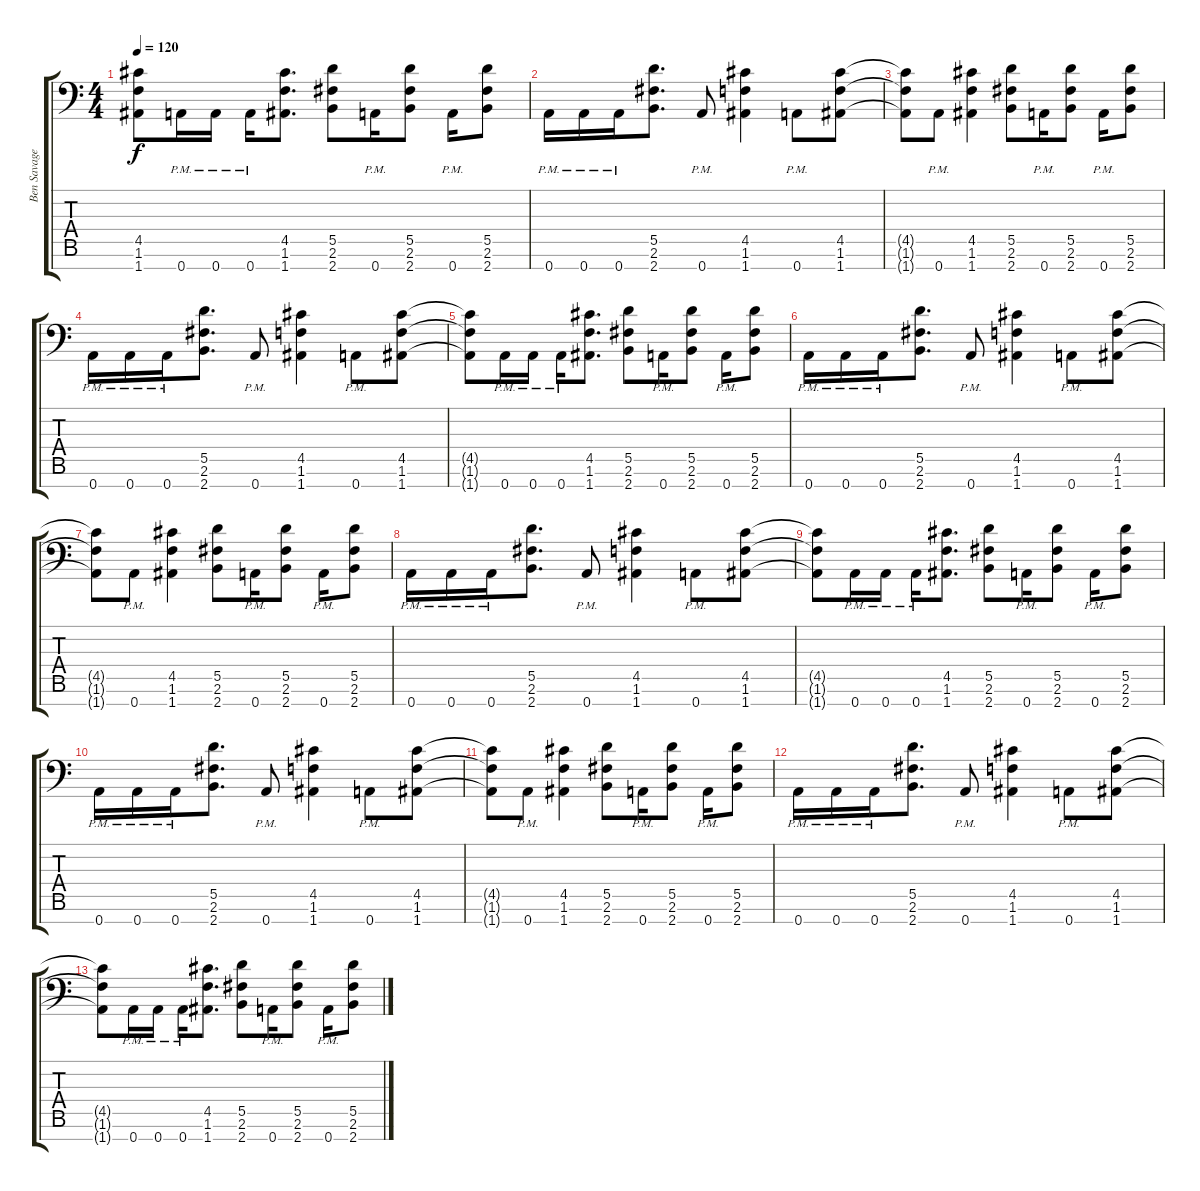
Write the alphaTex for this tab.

\track ("Ben Savage" "Ben Savage") {instrument distortionguitar}
\staff {score tabs}
\tuning (E4 B3 G3 D3 A2 E2 A1) {hide}
\ts (4 4)
\tempo 120
\clef f4
\ks c
(4.5{t} 1.6{t} 1.7{t}).8{dy f} 0.7{pm}.16 0.7{pm}.16 0.7{pm}.16 (4.5 1.6 1.7).8{d} (5.5 2.6 2.7).8 0.7{pm}.16 (5.5 2.6 2.7).8 0.7{pm}.16 (5.5 2.6 2.7).8 |
0.7{pm}.16 0.7{pm}.16 0.7{pm}.16 (5.5 2.6 2.7).8{d} 0.7{pm}.8 (4.5 1.6 1.7).4 0.7{pm}.8 (4.5 1.6 1.7).8 |
(4.5{t} 1.6{t} 1.7{t}).8 0.7{pm}.8 (4.5 1.6 1.7).4 (5.5 2.6 2.7).8 0.7{pm}.16 (5.5 2.6 2.7).8 0.7{pm}.16 (5.5 2.6 2.7).8 |
0.7{pm}.16 0.7{pm}.16 0.7{pm}.16 (5.5 2.6 2.7).8{d} 0.7{pm}.8 (4.5 1.6 1.7).4 0.7{pm}.8 (4.5 1.6 1.7).8 |
(4.5{t} 1.6{t} 1.7{t}).8 0.7{pm}.16 0.7{pm}.16 0.7{pm}.16 (4.5 1.6 1.7).8{d} (5.5 2.6 2.7).8 0.7{pm}.16 (5.5 2.6 2.7).8 0.7{pm}.16 (5.5 2.6 2.7).8 |
0.7{pm}.16 0.7{pm}.16 0.7{pm}.16 (5.5 2.6 2.7).8{d} 0.7{pm}.8 (4.5 1.6 1.7).4 0.7{pm}.8 (4.5 1.6 1.7).8 |
(4.5{t} 1.6{t} 1.7{t}).8 0.7{pm}.8 (4.5 1.6 1.7).4 (5.5 2.6 2.7).8 0.7{pm}.16 (5.5 2.6 2.7).8 0.7{pm}.16 (5.5 2.6 2.7).8 |
0.7{pm}.16 0.7{pm}.16 0.7{pm}.16 (5.5 2.6 2.7).8{d} 0.7{pm}.8 (4.5 1.6 1.7).4 0.7{pm}.8 (4.5 1.6 1.7).8 |
(4.5{t} 1.6{t} 1.7{t}).8 0.7{pm}.16 0.7{pm}.16 0.7{pm}.16 (4.5 1.6 1.7).8{d} (5.5 2.6 2.7).8 0.7{pm}.16 (5.5 2.6 2.7).8 0.7{pm}.16 (5.5 2.6 2.7).8 |
0.7{pm}.16 0.7{pm}.16 0.7{pm}.16 (5.5 2.6 2.7).8{d} 0.7{pm}.8 (4.5 1.6 1.7).4 0.7{pm}.8 (4.5 1.6 1.7).8 |
(4.5{t} 1.6{t} 1.7{t}).8 0.7{pm}.8 (4.5 1.6 1.7).4 (5.5 2.6 2.7).8 0.7{pm}.16 (5.5 2.6 2.7).8 0.7{pm}.16 (5.5 2.6 2.7).8 |
0.7{pm}.16 0.7{pm}.16 0.7{pm}.16 (5.5 2.6 2.7).8{d} 0.7{pm}.8 (4.5 1.6 1.7).4 0.7{pm}.8 (4.5 1.6 1.7).8 |
(4.5{t} 1.6{t} 1.7{t}).8 0.7{pm}.16 0.7{pm}.16 0.7{pm}.16 (4.5 1.6 1.7).8{d} (5.5 2.6 2.7).8 0.7{pm}.16 (5.5 2.6 2.7).8 0.7{pm}.16 (5.5 2.6 2.7).8
